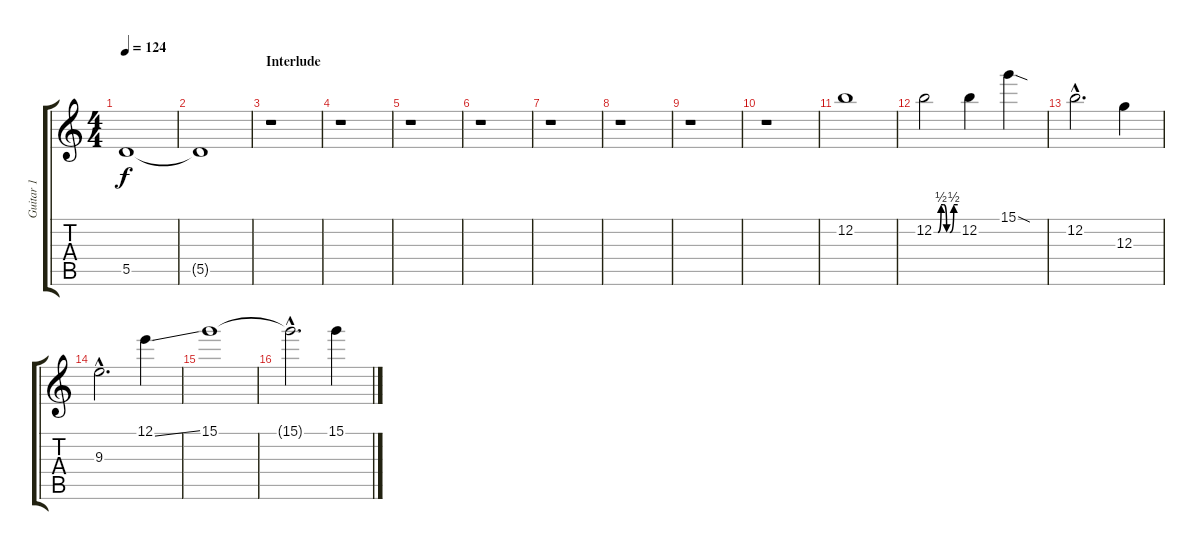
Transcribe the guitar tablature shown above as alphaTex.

\track ("Guitar 1" "Guitar 1") {instrument overdrivenguitar}
\staff {score tabs}
\tuning (E4 B3 G3 D3 A2 E2) {hide}
\ts (4 4)
\tempo 124
\clef g2
\ks c
5.5{t}.1{dy f} |
5.5{t}.1 |
\section ("" "Interlude")
r.1 |
r.1 |
r.1 |
r.1 |
r.1 |
r.1 |
r.1 |
r.1 |
12.2.1{volume 10} |
12.2{be (custom 0 0 10 0 18 2 25 2 32 0 40 0 50 2 60 2)}.2 12.2.4 15.1{sod}.4 |
12.2{hac}.2{d} 12.3.4 |
9.3{hac}.2{d} 12.1{ss}.4 |
15.1.1 |
15.1{hac t}.2{d} 15.1{ss}.4
